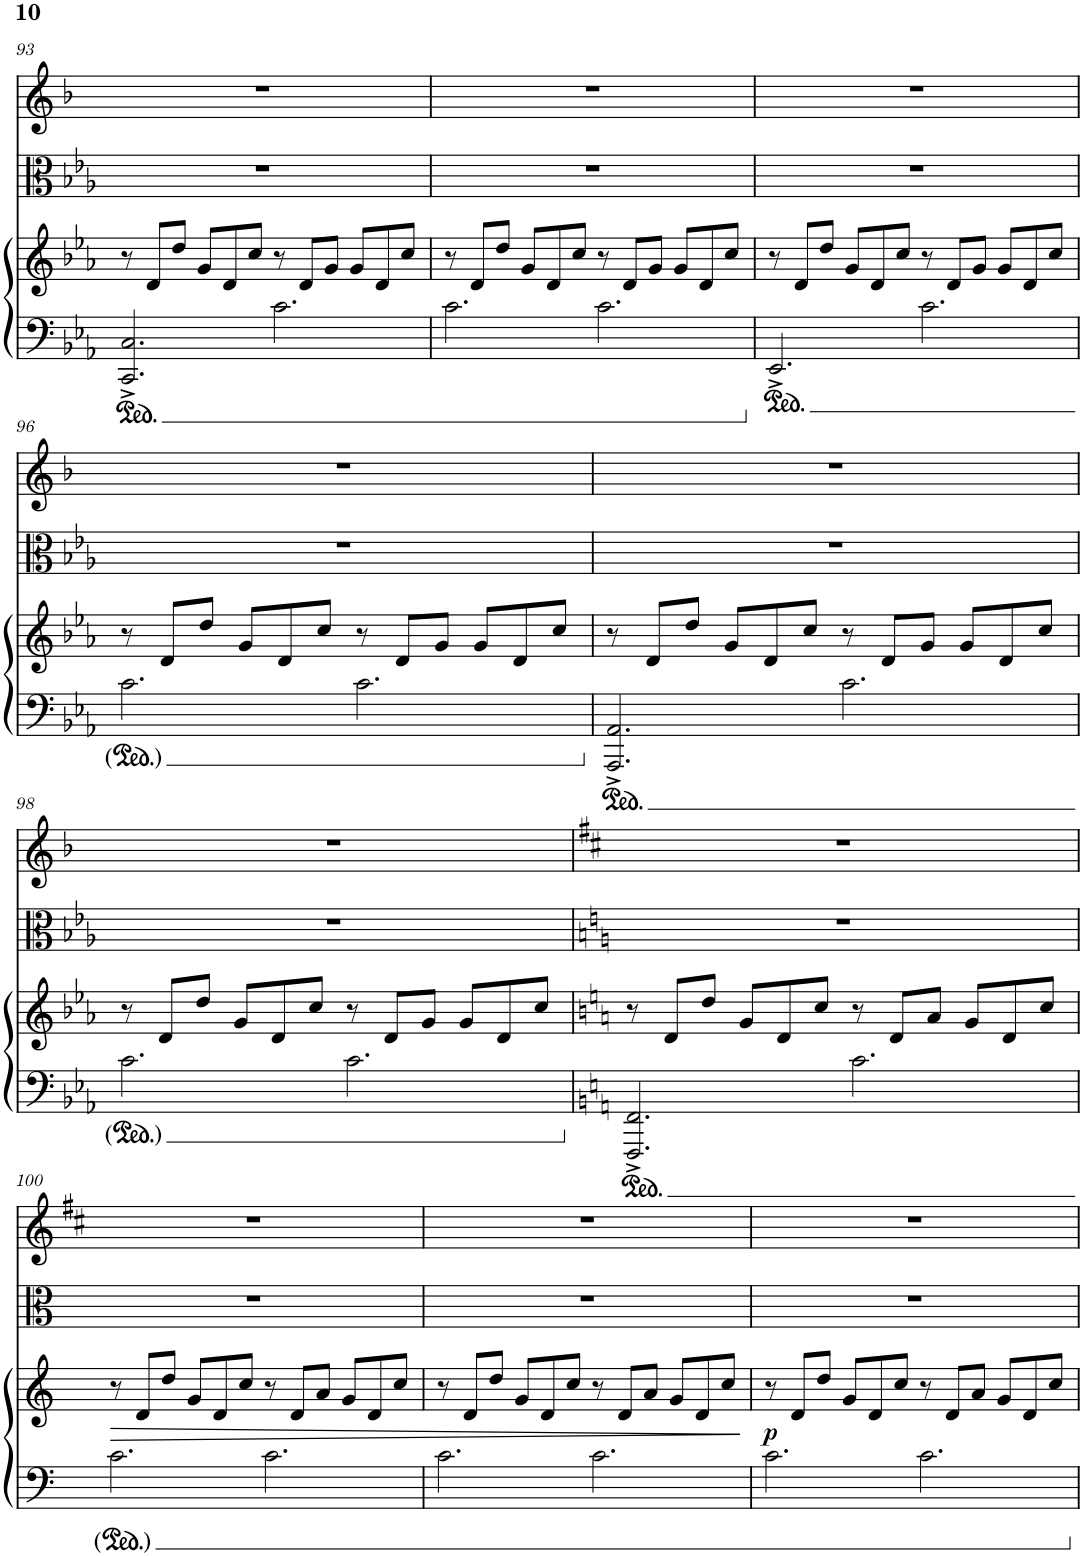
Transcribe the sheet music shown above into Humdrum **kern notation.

**kern	**kern	**dynam	**kern	**kern
*part3	*part3	*part3	*part2	*part1
*staff4	*staff3	*staff3/4	*staff2	*staff1
*I"Piano	*	*	*I"Viola	*I"Clarinet in Bb
*I'Pno	*	*	*I'Vla	*I'Cl
!!LO:PB:g=z
*clefF4	*clefG2	*	*clefC3	*clefG2
*	*	*	*	*Trd1c2
*k[b-e-a-]	*k[b-e-a-]	*	*k[b-e-a-]	*k[b-]
*M12/8	*M12/8	*	*M12/8	*M12/8
=93	=93	=93	=93	=93
2.CC/^ 2.C/^	8r	.	1.r	1.r
.	8d/L	.	.	.
.	8dd/J	.	.	.
.	8g/L	.	.	.
.	8d/	.	.	.
.	8cc/J	.	.	.
2.c\	8r	.	.	.
.	8d/L	.	.	.
.	8g/J	.	.	.
.	8g/L	.	.	.
.	8d/	.	.	.
.	8cc/J	.	.	.
=94	=94	=94	=94	=94
2.c\	8r	.	1.r	1.r
.	8d/L	.	.	.
.	8dd/J	.	.	.
.	8g/L	.	.	.
.	8d/	.	.	.
.	8cc/J	.	.	.
2.c\	8r	.	.	.
.	8d/L	.	.	.
.	8g/J	.	.	.
.	8g/L	.	.	.
.	8d/	.	.	.
.	8cc/J	.	.	.
=95	=95	=95	=95	=95
2.EE-^/	8r	.	1.r	1.r
.	8d/L	.	.	.
.	8dd/J	.	.	.
.	8g/L	.	.	.
.	8d/	.	.	.
.	8cc/J	.	.	.
2.c\	8r	.	.	.
.	8d/L	.	.	.
.	8g/J	.	.	.
.	8g/L	.	.	.
.	8d/	.	.	.
.	8cc/J	.	.	.
!!LO:LB:g=z
=96	=96	=96	=96	=96
2.c\	8r	.	1.r	1.r
.	8d/L	.	.	.
.	8dd/J	.	.	.
.	8g/L	.	.	.
.	8d/	.	.	.
.	8cc/J	.	.	.
2.c\	8r	.	.	.
.	8d/L	.	.	.
.	8g/J	.	.	.
.	8g/L	.	.	.
.	8d/	.	.	.
.	8cc/J	.	.	.
=97	=97	=97	=97	=97
2.AAA-/^ 2.AA-/^	8r	.	1.r	1.r
.	8d/L	.	.	.
.	8dd/J	.	.	.
.	8g/L	.	.	.
.	8d/	.	.	.
.	8cc/J	.	.	.
2.c\	8r	.	.	.
.	8d/L	.	.	.
.	8g/J	.	.	.
.	8g/L	.	.	.
.	8d/	.	.	.
.	8cc/J	.	.	.
!!LO:LB:g=z
=98	=98	=98	=98	=98
2.c\	8r	.	1.r	1.r
.	8d/L	.	.	.
.	8dd/J	.	.	.
.	8g/L	.	.	.
.	8d/	.	.	.
.	8cc/J	.	.	.
2.c\	8r	.	.	.
.	8d/L	.	.	.
.	8g/J	.	.	.
.	8g/L	.	.	.
.	8d/	.	.	.
.	8cc/J	.	.	.
=99	=99	=99	=99	=99
*k[]	*k[]	*	*k[]	*k[f#c#]
2.FFF/^ 2.FF/^	8r	.	1.r	1.r
.	8d/L	.	.	.
.	8dd/J	.	.	.
.	8g/L	.	.	.
.	8d/	.	.	.
.	8cc/J	.	.	.
2.c\	8r	.	.	.
.	8d/L	.	.	.
.	8a/J	.	.	.
.	8g/L	.	.	.
.	8d/	.	.	.
.	8cc/J	.	.	.
!!LO:LB:g=z
=100	=100	=100	=100	=100
!	!	!LO:HP:b	!	!
2.c\	8r	>	1.r	1.r
.	8d/L	.	.	.
.	8dd/J	.	.	.
.	8g/L	.	.	.
.	8d/	.	.	.
.	8cc/J	.	.	.
2.c\	8r	.	.	.
.	8d/L	.	.	.
.	8a/J	.	.	.
.	8g/L	.	.	.
.	8d/	.	.	.
.	8cc/J	.	.	.
=101	=101	=101	=101	=101
2.c\	8r	.	1.r	1.r
.	8d/L	.	.	.
.	8dd/J	.	.	.
.	8g/L	.	.	.
.	8d/	.	.	.
.	8cc/J	.	.	.
2.c\	8r	.	.	.
.	8d/L	.	.	.
.	8a/J	.	.	.
.	8g/L	.	.	.
.	8d/	.	.	.
.	8cc/J	.	.	.
.	.	]	.	.
=102	=102	=102	=102	=102
!	!	!LO:DY:b	!	!
2.c\	8r	p	1.r	1.r
.	8d/L	.	.	.
.	8dd/J	.	.	.
.	8g/L	.	.	.
.	8d/	.	.	.
.	8cc/J	.	.	.
2.c\	8r	.	.	.
.	8d/L	.	.	.
.	8a/J	.	.	.
.	8g/L	.	.	.
.	8d/	.	.	.
.	8cc/J	.	.	.
=	=	=	=	=
*-	*-	*-	*-	*-
